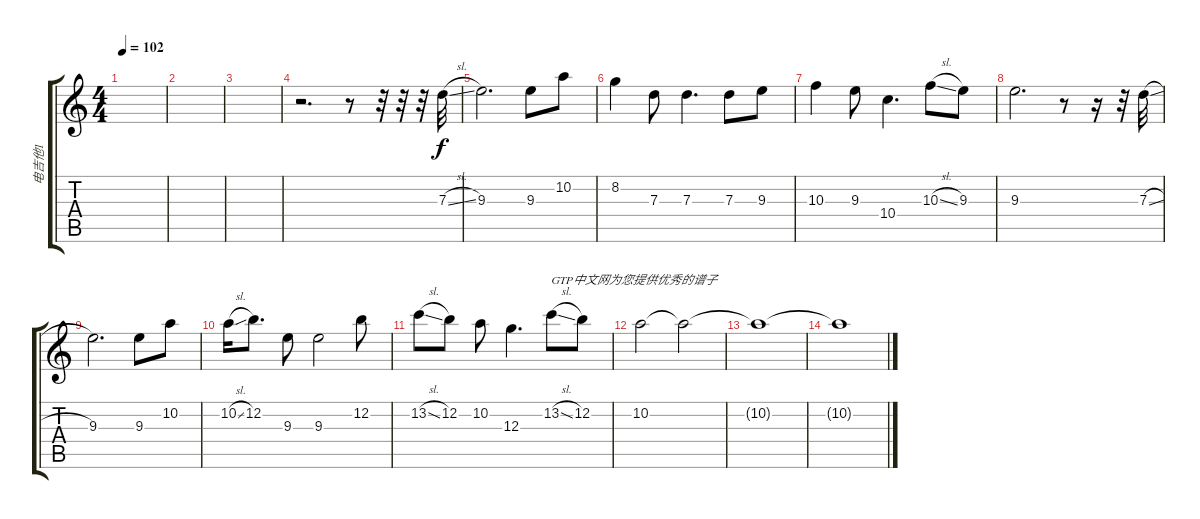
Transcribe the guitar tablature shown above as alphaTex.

\track ("电吉他1" "电吉他1") {instrument distortionguitar}
\staff {score tabs}
\tuning (E4 B3 G3 D3 A2 E2) {hide}
\ts (4 4)
\tempo 102
\clef g2
\ks c
|
|
|
r.2{d} r.8 r.32 r.32 r.32 7.3{sl}.32 |
9.3.2{d} 9.3.8 10.2.8 |
8.2.4 7.3.8 7.3.4{d} 7.3.8 9.3.8 |
10.3.4 9.3.8 10.4.4{d} 10.3{sl}.8 9.3.8 |
9.3.2{d} r.8 r.16 r.32 7.3{sl}.32 |
9.3.2{d} 9.3.8 10.2.8 |
10.2{sl}.16 12.2.8{d} 9.3.8 9.3.2 12.2.8 |
13.2{sl}.8 12.2.8 10.2.8 12.3.4{d} 13.2{sl}.8{txt "GTP中文网为您提供优秀的谱子"} 12.2.8 |
10.2.2 10.2{t}.2{volume 2} |
10.2{t}.1 |
10.2{t}.1
